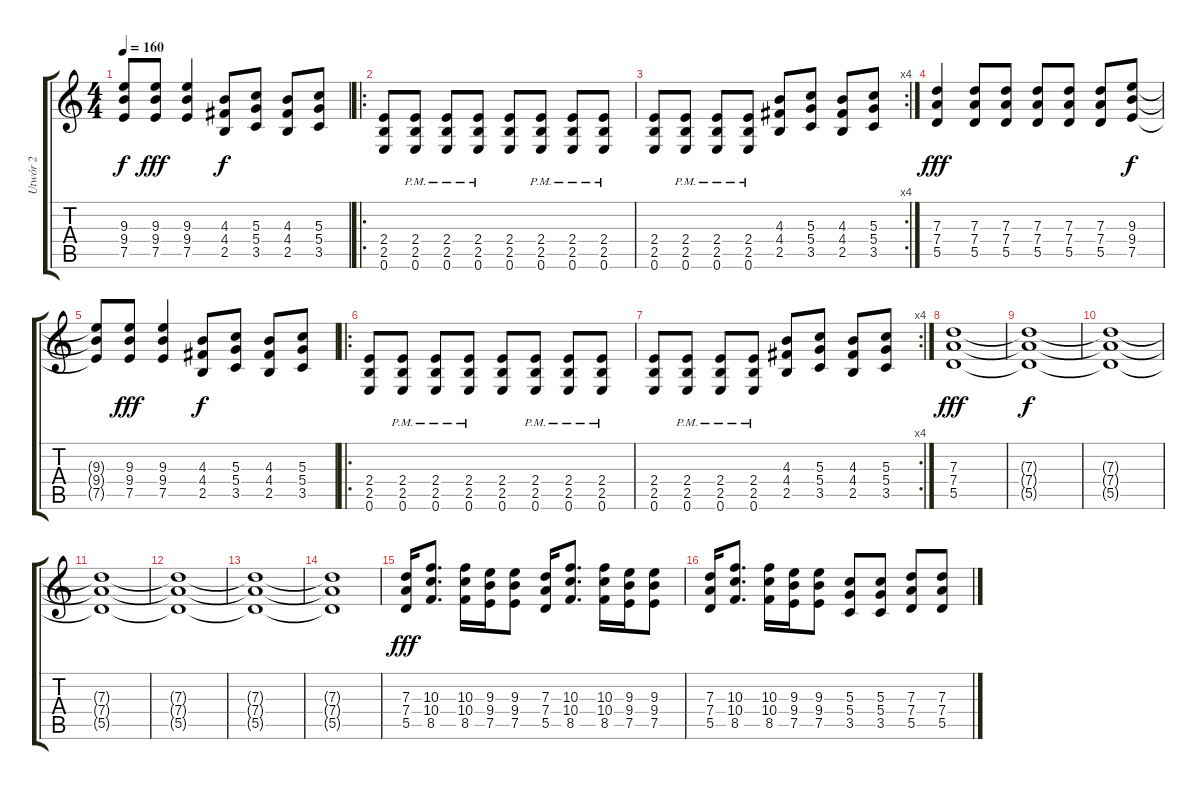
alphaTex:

\track ("Utwór 2" "Utwór 2") {instrument distortionguitar}
\staff {score tabs}
\tuning (E4 B3 G3 D3 A2 E2) {hide}
\ts (4 4)
\tempo 160
\clef g2
\ks c
(9.3{t} 9.4{t} 7.5{t}).8{dy f} (9.3 9.4 7.5).8{dy fff} (9.3 9.4 7.5).4 (4.3 4.4 2.5).8{dy f} (5.3 5.4 3.5).8 (4.3 4.4 2.5).8 (5.3 5.4 3.5).8 |
\ro
(2.4 2.5 0.6).8 (2.4{pm} 2.5{pm} 0.6{pm}).8 (2.4{pm} 2.5{pm} 0.6{pm}).8 (2.4{pm} 2.5{pm} 0.6{pm}).8 (2.4 2.5 0.6).8 (2.4{pm} 2.5{pm} 0.6{pm}).8 (2.4{pm} 2.5{pm} 0.6{pm}).8 (2.4{pm} 2.5{pm} 0.6{pm}).8 |
\rc 4
(2.4 2.5 0.6).8 (2.4{pm} 2.5{pm} 0.6{pm}).8 (2.4{pm} 2.5{pm} 0.6{pm}).8 (2.4{pm} 2.5{pm} 0.6{pm}).8 (4.3 4.4 2.5).8 (5.3 5.4 3.5).8 (4.3 4.4 2.5).8 (5.3 5.4 3.5).8 |
(7.3 7.4 5.5).4{dy fff} (7.3 7.4 5.5).8 (7.3 7.4 5.5).8 (7.3 7.4 5.5).8 (7.3 7.4 5.5).8 (7.3 7.4 5.5).8 (9.3 9.4 7.5).8{dy f} |
(9.3{t} 9.4{t} 7.5{t}).8 (9.3 9.4 7.5).8{dy fff} (9.3 9.4 7.5).4 (4.3 4.4 2.5).8{dy f} (5.3 5.4 3.5).8 (4.3 4.4 2.5).8 (5.3 5.4 3.5).8 |
\ro
(2.4 2.5 0.6).8 (2.4{pm} 2.5{pm} 0.6{pm}).8 (2.4{pm} 2.5{pm} 0.6{pm}).8 (2.4{pm} 2.5{pm} 0.6{pm}).8 (2.4 2.5 0.6).8 (2.4{pm} 2.5{pm} 0.6{pm}).8 (2.4{pm} 2.5{pm} 0.6{pm}).8 (2.4{pm} 2.5{pm} 0.6{pm}).8 |
\rc 4
(2.4 2.5 0.6).8 (2.4{pm} 2.5{pm} 0.6{pm}).8 (2.4{pm} 2.5{pm} 0.6{pm}).8 (2.4{pm} 2.5{pm} 0.6{pm}).8 (4.3 4.4 2.5).8 (5.3 5.4 3.5).8 (4.3 4.4 2.5).8 (5.3 5.4 3.5).8 |
(7.3 7.4 5.5).1{dy fff} |
(7.3{t} 7.4{t} 5.5{t}).1{dy f} |
(7.3{t} 7.4{t} 5.5{t}).1 |
(7.3{t} 7.4{t} 5.5{t}).1 |
(7.3{t} 7.4{t} 5.5{t}).1 |
(7.3{t} 7.4{t} 5.5{t}).1 |
(7.3{t} 7.4{t} 5.5{t}).1 |
(7.3 7.4 5.5).16{dy fff} (10.3 10.4 8.5).8{d} (10.3 10.4 8.5).16 (9.3 9.4 7.5).16 (9.3 9.4 7.5).8 (7.3 7.4 5.5).16 (10.3 10.4 8.5).8{d} (10.3 10.4 8.5).16 (9.3 9.4 7.5).16 (9.3 9.4 7.5).8 |
(7.3 7.4 5.5).16 (10.3 10.4 8.5).8{d} (10.3 10.4 8.5).16 (9.3 9.4 7.5).16 (9.3 9.4 7.5).8 (5.3 5.4 3.5).8 (5.3 5.4 3.5).8 (7.3 7.4 5.5).8 (7.3 7.4 5.5).8
